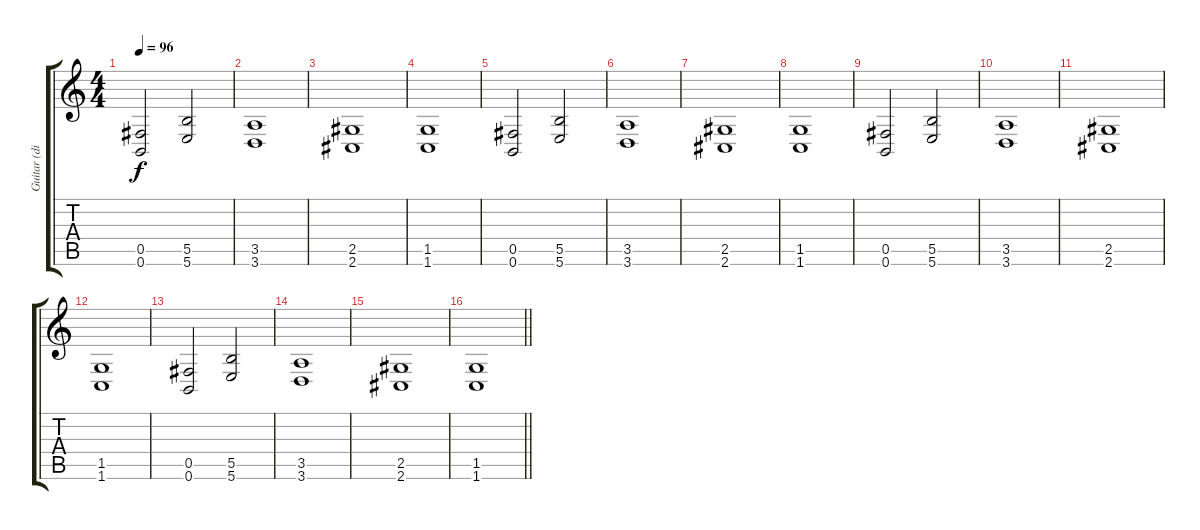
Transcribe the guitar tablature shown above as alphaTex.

\track ("Guitar (dist.)" "Guitar (di") {instrument distortionguitar}
\staff {score tabs}
\tuning (Db4 Ab3 E3 B2 Gb2 B1) {hide}
\ts (4 4)
\tempo 96
\clef g2
\ks c
(0.5 0.6).2{dy f balance 8} (5.5 5.6).2 |
(3.5 3.6).1 |
(2.5 2.6).1 |
(1.5 1.6).1 |
(0.5 0.6).2 (5.5 5.6).2 |
(3.5 3.6).1 |
(2.5 2.6).1 |
(1.5 1.6).1 |
(0.5 0.6).2 (5.5 5.6).2 |
(3.5 3.6).1 |
(2.5 2.6).1 |
(1.5 1.6).1 |
(0.5 0.6).2 (5.5 5.6).2 |
(3.5 3.6).1 |
(2.5 2.6).1 |
\barLineRight lightlight
(1.5 1.6).1
